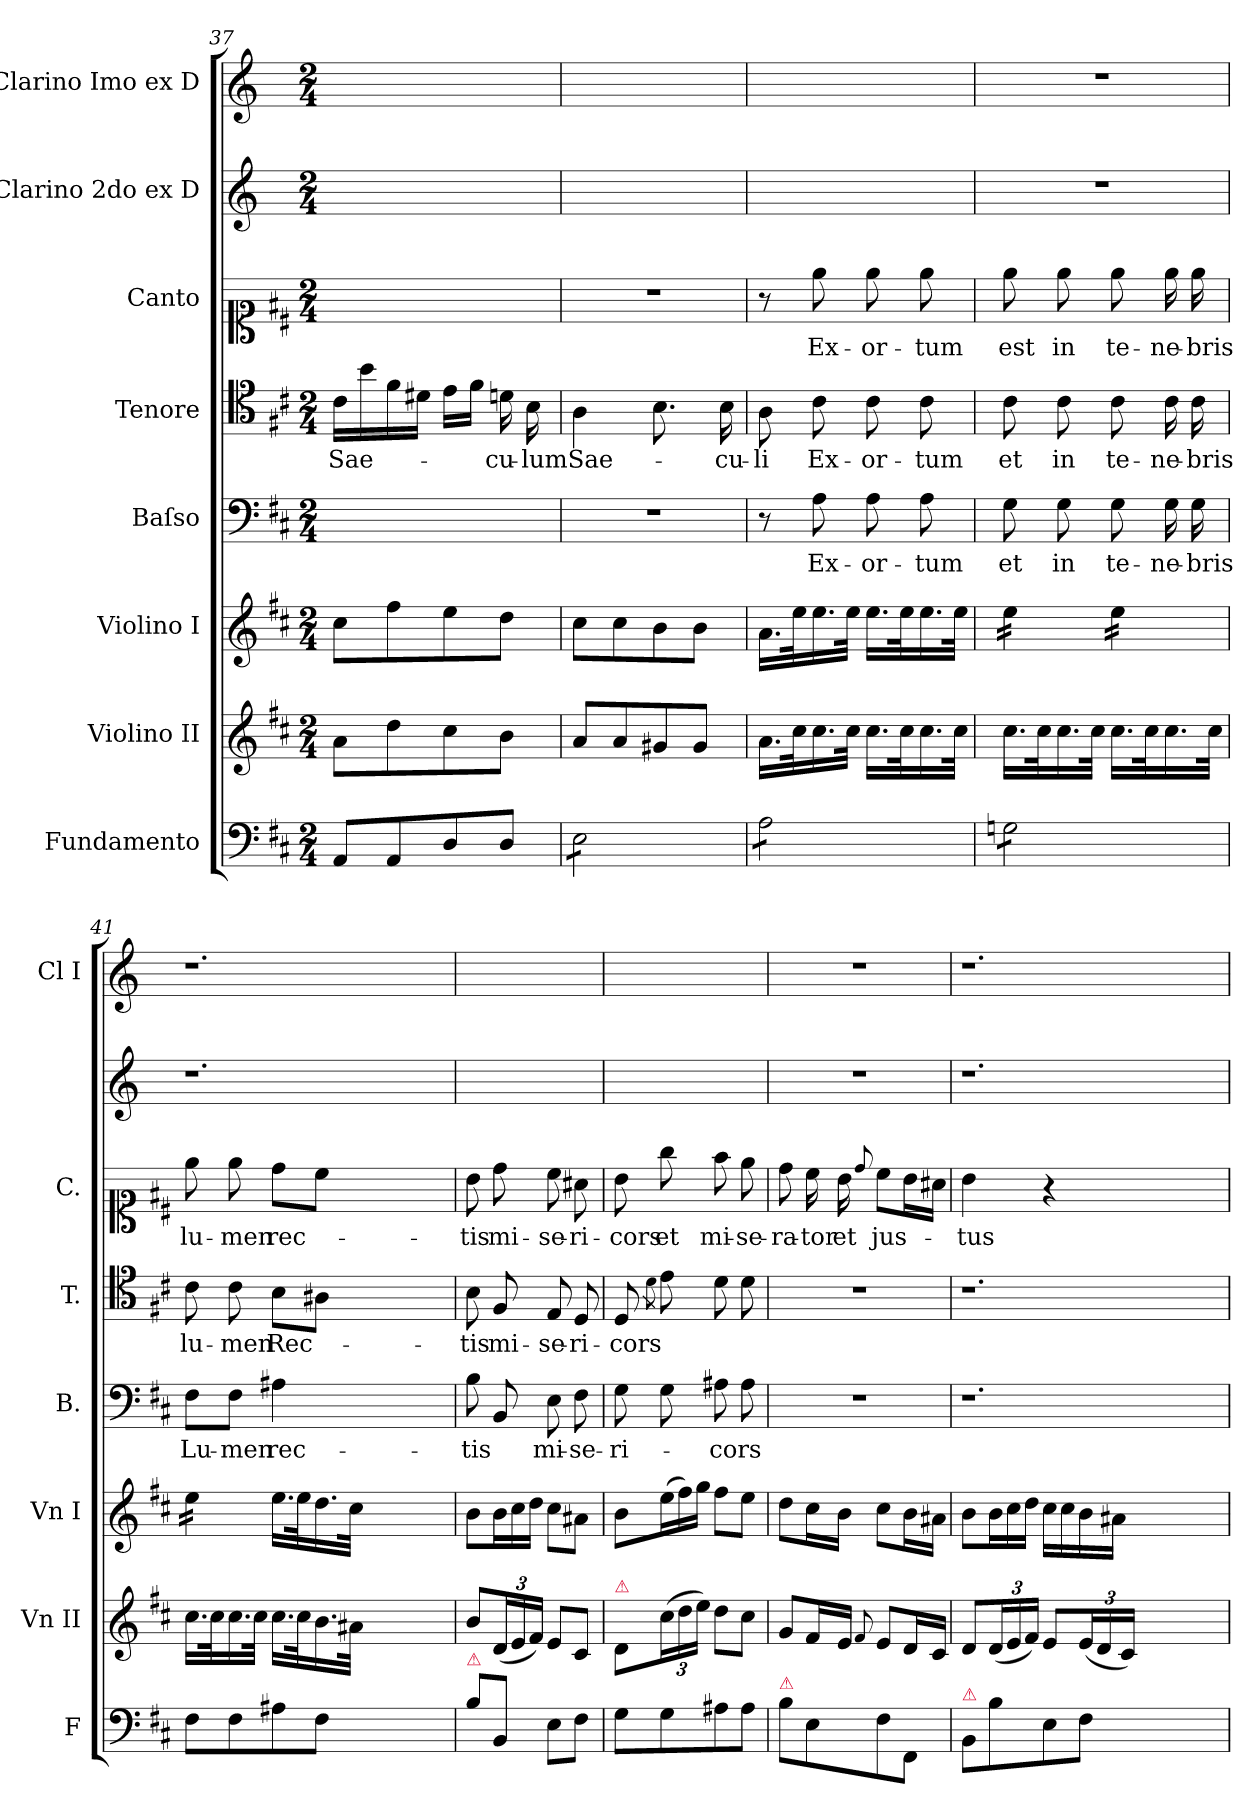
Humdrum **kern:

**kern	**kern	**kern	**kern	**text	**kern	**text	**kern	**text	**kern	**kern
*part8	*part7	*part6	*part5	*part5	*part4	*part4	*part3	*part3	*part2	*part1
*staff8	*staff7	*staff6	*staff5	*staff5	*staff4	*staff4	*staff3	*staff3	*staff2	*staff1
*I"Fundamento	*I"Violino II	*I"Violino I	*I"Baſso	*	*I"Tenore	*	*I"Canto	*	*I"Clarino 2do ex D	*I"Clarino Imo ex D
*I'F	*I'Vn II	*I'Vn I	*I'B.	*	*I'T.	*	*I'C.	*	*	*I'Cl I
*clefF4	*clefG2	*clefG2	*clefF4	*	*clefC4	*	*clefC1	*	*clefG2	*clefG2
*	*	*	*	*	*	*	*	*	*ITrd-1c-2	*ITrd-1c-2
*k[f#c#]	*k[f#c#]	*k[f#c#]	*k[f#c#]	*	*k[f#c#]	*	*k[f#c#]	*	*k[f#c#]	*k[f#c#]
*D:	*D:	*D:	*D:	*	*D:	*	*D:	*	*D:	*D:
*M2/4	*M2/4	*M2/4	*M2/4	*	*M2/4	*	*M2/4	*	*M2/4	*M2/4
=37	=37	=37	=37	=37	=37	=37	=37	=37	=37	=37
8AA/L	8a\L	8cc#\L	2ryy	.	16c#\LL	Sae-	2ryy	.	2ryy	2ryy
.	.	.	.	.	16b\	.	.	.	.	.
8AA/	8dd\	8ff#\	.	.	16f#\	.	.	.	.	.
.	.	.	.	.	16d#X\JJ	.	.	.	.	.
8D/	8cc#\	8ee\	.	.	16e\LL	.	.	.	.	.
.	.	.	.	.	16f#\JJ	.	.	.	.	.
8D/J	8b\J	8dd\J	.	.	16dn\	-cu-	.	.	.	.
.	.	.	.	.	16B\	-lum	.	.	.	.
=38	=38	=38	=38	=38	=38	=38	=38	=38	=38	=38
*tremolo	*	*	*	*	*	*	*	*	*	*
8E\L	8a/L	8cc#\L	2r	.	4A\	Sae-	2r	.	2ryy	2ryy
8E\	8a/	8cc#\	.	.	.	.	.	.	.	.
8E\	8g#X/	8b\	.	.	8.B\	.	.	.	.	.
8E\J	8g#/J	8b\J	.	.	.	.	.	.	.	.
.	.	.	.	.	16B\	-cu-	.	.	.	.
=39	=39	=39	=39	=39	=39	=39	=39	=39	=39	=39
8A\L	16.a\LL	16.a\LL	8r	.	8A\	-li	8r	.	2ryy	2ryy
.	32cc#\K	32ee\K	.	.	.	.	.	.	.	.
8A\	16.cc#\	16.ee\	8A\	Ex-	8c#\	Ex-	8ee\	Ex-	.	.
.	32cc#\JJk	32ee\JJk	.	.	.	.	.	.	.	.
8A\	16.cc#\LL	16.ee\LL	8A\	-or-	8c#\	-or-	8ee\	-or-	.	.
.	32cc#\K	32ee\K	.	.	.	.	.	.	.	.
8A\J	16.cc#\	16.ee\	8A\	-tum	8c#\	-tum	8ee\	-tum	.	.
.	32cc#\JJk	32ee\JJk	.	.	.	.	.	.	.	.
=40	=40	=40	=40	=40	=40	=40	=40	=40	=40	=40
*	*	*tremolo	*	*	*	*	*	*	*	*
8Gn\L	16.cc#\LL	16ee\LL	8G\	et	8c#\	et	8ee\	est	2r	2r
.	.	16ee\	.	.	.	.	.	.	.	.
.	32cc#\K	.	.	.	.	.	.	.	.	.
8Gn\	16.cc#\	16ee\	8G\	in	8c#\	in	8ee\	in	.	.
.	.	16ee\JJ	.	.	.	.	.	.	.	.
.	32cc#\JJk	.	.	.	.	.	.	.	.	.
8Gn\	16.cc#\LL	16ee\LL	8G\	te-	8c#\	te-	8ee\	te-	.	.
.	.	16ee\	.	.	.	.	.	.	.	.
.	32cc#\K	.	.	.	.	.	.	.	.	.
8Gn\J	16.cc#\	16ee\	16G\	-ne-	16c#\	-ne-	16ee\	-ne-	.	.
*Xtremolo	*	*	*	*	*	*	*	*	*	*
.	.	16ee\JJ	16G\	-bris	16c#\	-bris	16ee\	-bris	.	.
.	32cc#\JJk	.	.	.	.	.	.	.	.	.
=41	=41	=41	=41	=41	=41	=41	=41	=41	=41	=41
8F#\L	16.cc#\LL	16ee\LL	8F#\L	Lu-	8c#\	lu-	8ee\	lu-	1.r	1.r
.	.	16ee\	.	.	.	.	.	.	.	.
.	32cc#\K	.	.	.	.	.	.	.	.	.
8F#\	16.cc#\	16ee\	8F#\J	-men	8c#\	-men	8ee\	-men	.	.
.	.	16ee\JJ	.	.	.	.	.	.	.	.
*	*	*Xtremolo	*	*	*	*	*	*	*	*
.	32cc#\JJk	.	.	.	.	.	.	.	.	.
8A#X\	16.cc#\LL	16.ee\LL	4A#X\	rec-	8B\L	Rec-	8dd\L	rec-	.	.
.	32cc#\K	32ee\K	.	.	.	.	.	.	.	.
8F#\J	16.b\	16.dd\	.	.	8A#X\J	.	8cc#\J	.	.	.
.	32a#X\JJk	32cc#\JJk	.	.	.	.	.	.	.	.
1ryy	1ryy	1ryy	1ryy	.	1ryy	.	1ryy	.	.	.
=42	=42	=42	=42	=42	=42	=42	=42	=42	=42	=42
!LO:TX:a:color=crimson:t=⚠	!	!	!	!	!	!	!	!	!	!
8B\L	8b/L	8b\L	8B\	-tis	8B\	-tis	8b\	-tis	2ryy	2ryy
*	*	*Xtuplet	*	*	*	*	*	*	*	*
8BB/J	(24d/L	24b\L	8BB/	.	8F#/	mi-	8dd\	mi-	.	.
.	24e/	24cc#\	.	.	.	.	.	.	.	.
.	24f#/JJ)	24dd\JJ	.	.	.	.	.	.	.	.
8E\L	8e/L	8cc#\L	8E\	mi-	8E/	-se-	8cc#\	-se-	.	.
8F#\J	8c#/J	8a#X\J	8F#\	-se-	8D/	-ri-	8a#X\	-ri-	.	.
=43	=43	=43	=43	=43	=43	=43	=43	=43	=43	=43
!	!LO:TX:a:color=crimson:t=⚠	!	!	!	!	!	!	!	!	!
8G\L	8d/L	8b\L	8G\	-ri-	8D/	-cors	8b\	-cors	2ryy	2ryy
.	.	.	.	.	8qd\	.	.	.	.	.
8G\	(24cc#\L	(24ee\L	8G\	.	8e\	.	8gg\	et	.	.
.	24dd\	24ff#\)	.	.	.	.	.	.	.	.
.	24ee\JJ)	24gg\JJ	.	.	.	.	.	.	.	.
8A#X\	8dd\L	8ff#\L	8A#X\	-cors	8d\	.	8ff#\	mi-	.	.
8A#\J	8cc#\J	8ee\J	8A#\	.	8d\	.	8ee\	-se-	.	.
=44	=44	=44	=44	=44	=44	=44	=44	=44	=44	=44
!LO:TX:a:color=crimson:t=⚠	!	!	!	!	!	!	!	!	!	!
8B\L	8g/L	8dd\L	2r	.	2r	.	8dd\	-ra-	2r	2r
8E\	16f#/L	16cc#\L	.	.	.	.	16cc#\	-tor	.	.
.	16e/JJ	16b\JJ	.	.	.	.	16b\	et	.	.
.	8qqf#/	.	.	.	.	.	8qqdd/	.	.	.
8F#\	8e/L	8cc#\L	.	.	.	.	8cc#\L	jus-	.	.
8FF#/J	16d/L	16b\L	.	.	.	.	16b\L	.	.	.
.	16c#/JJ	16a#X\JJ	.	.	.	.	16a#X\JJ	.	.	.
=45	=45	=45	=45	=45	=45	=45	=45	=45	=45	=45
!LO:TX:a:color=crimson:t=⚠	!	!	!	!	!	!	!	!	!	!
8BB/L	8d/L	8b\L	1.r	.	1.r	.	4b\	-tus	1.r	1.r
8B\	(24d/L	24b\L	.	.	.	.	.	.	.	.
.	24e/	24cc#\	.	.	.	.	.	.	.	.
.	24f#/JJ)	24dd\JJ	.	.	.	.	.	.	.	.
8E\	8e/L	16cc#\LL	.	.	.	.	4r	.	.	.
.	.	16cc#\	.	.	.	.	.	.	.	.
8F#\J	(24e/L	16b\	.	.	.	.	.	.	.	.
.	24d/	.	.	.	.	.	.	.	.	.
.	.	16a#X\JJ	.	.	.	.	.	.	.	.
.	24c#/JJ)	.	.	.	.	.	.	.	.	.
1ryy	1ryy	1ryy	.	.	.	.	1ryy	.	.	.
=	=	=	=	=	=	=	=	=	=	=
*-	*-	*-	*-	*-	*-	*-	*-	*-	*-	*-
